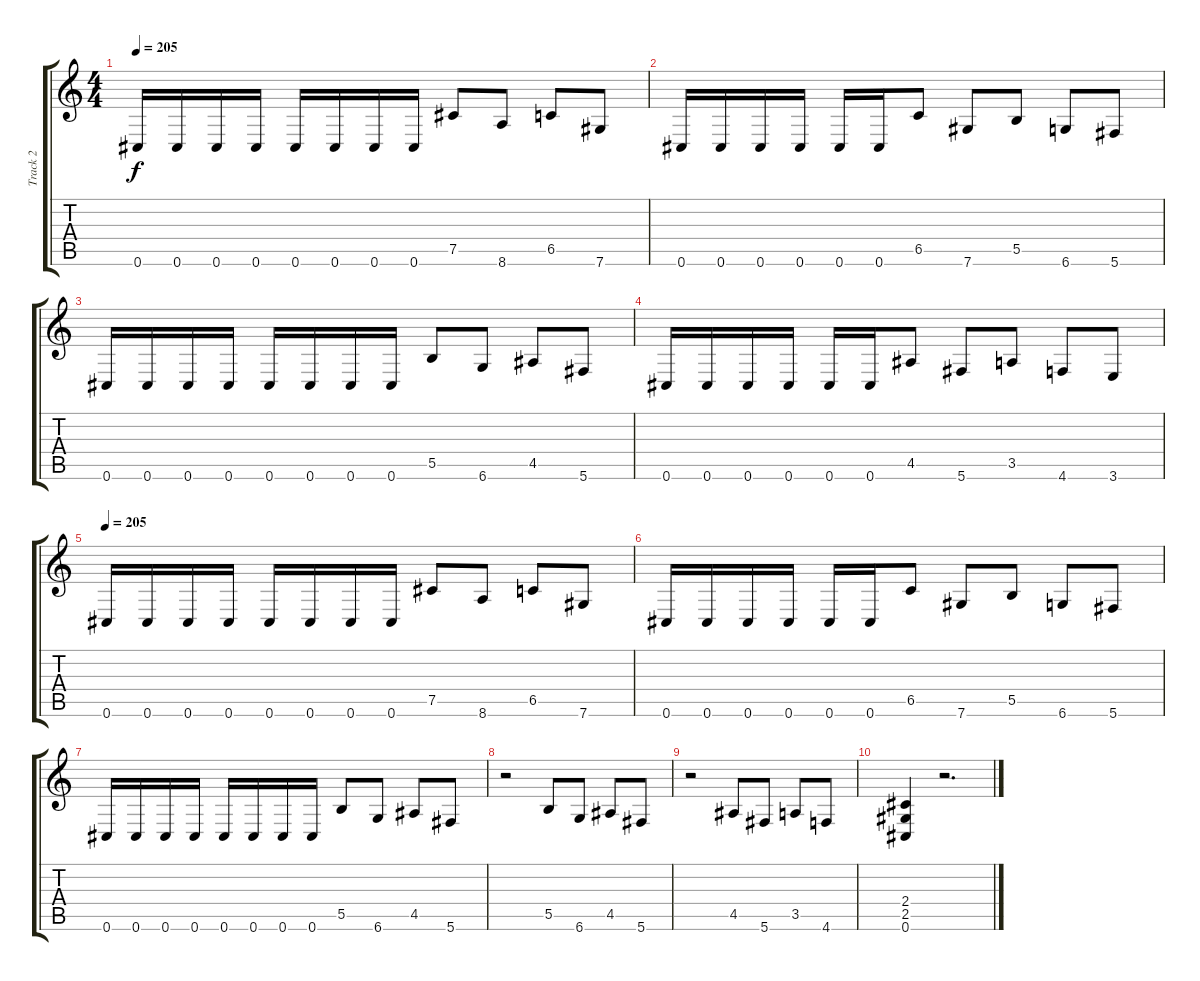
\track ("Track 2" "Track 2") {instrument distortionguitar}
\staff {score tabs}
\tuning (Db4 Ab3 E3 B2 Gb2 Db2) {hide}
\ts (4 4)
\tempo 205
\clef g2
\ks c
0.6.16{dy f} 0.6.16 0.6.16 0.6.16 0.6.16 0.6.16 0.6.16 0.6.16 7.5.8 8.6.8 6.5.8 7.6.8 |
0.6.16 0.6.16 0.6.16 0.6.16 0.6.16 0.6.16 6.5.8 7.6.8 5.5.8 6.6.8 5.6.8 |
0.6.16 0.6.16 0.6.16 0.6.16 0.6.16 0.6.16 0.6.16 0.6.16 5.5.8 6.6.8 4.5.8 5.6.8 |
0.6.16 0.6.16 0.6.16 0.6.16 0.6.16 0.6.16 4.5.8 5.6.8 3.5.8 4.6.8 3.6.8 |
\tempo 205
0.6.16 0.6.16 0.6.16 0.6.16 0.6.16 0.6.16 0.6.16 0.6.16 7.5.8 8.6.8 6.5.8 7.6.8 |
0.6.16 0.6.16 0.6.16 0.6.16 0.6.16 0.6.16 6.5.8 7.6.8 5.5.8 6.6.8 5.6.8 |
0.6.16 0.6.16 0.6.16 0.6.16 0.6.16 0.6.16 0.6.16 0.6.16 5.5.8 6.6.8 4.5.8 5.6.8 |
r.2 5.5.8 6.6.8 4.5.8 5.6.8 |
r.2 4.5.8 5.6.8 3.5.8 4.6.8 |
(2.4 2.5 0.6).4 r.2{d}
